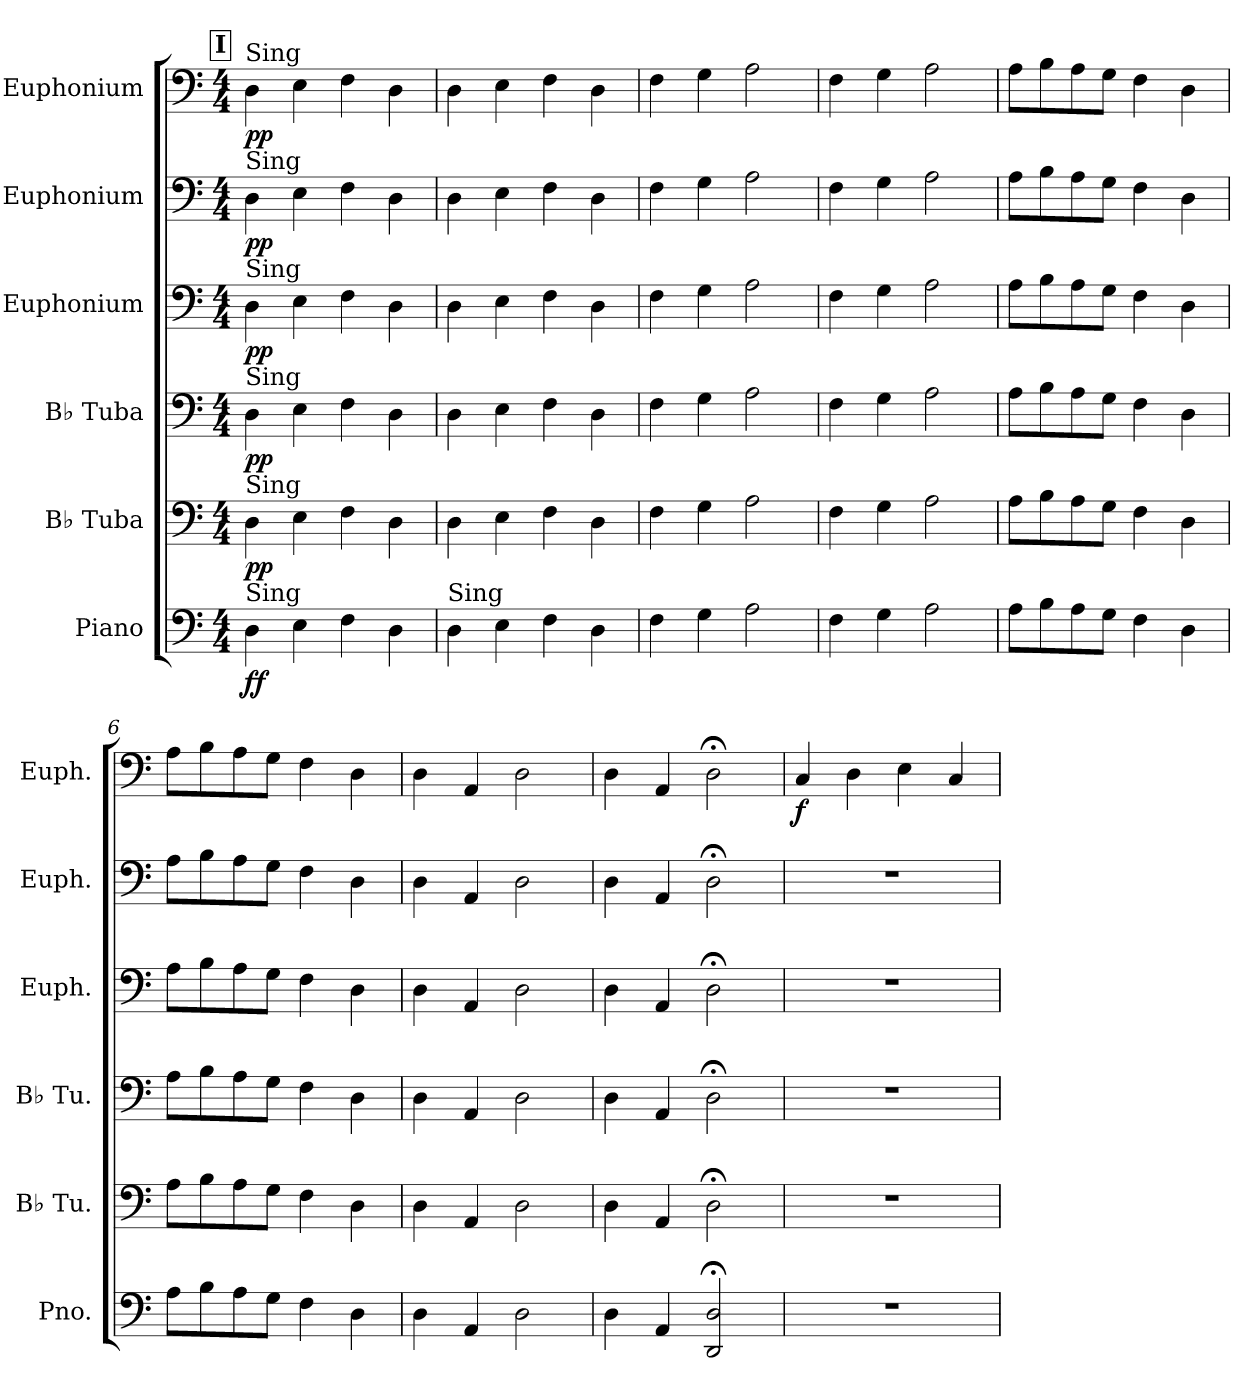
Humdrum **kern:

**kern	**dynam	**kern	**dynam	**kern	**dynam	**kern	**dynam	**kern	**dynam	**kern	**dynam
*part6	*part6	*part5	*part5	*part4	*part4	*part3	*part3	*part2	*part2	*part1	*part1
*staff6	*staff6	*staff5	*staff5	*staff4	*staff4	*staff3	*staff3	*staff2	*staff2	*staff1	*staff1
*I"Piano	*	*I"B♭ Tuba	*	*I"B♭ Tuba	*	*I"Euphonium	*	*I"Euphonium	*	*I"Euphonium	*
*I'Pno.	*	*I'B♭ Tu.	*	*I'B♭ Tu.	*	*I'Euph.	*	*I'Euph.	*	*I'Euph.	*
*clefF4	*	*clefF4	*	*clefF4	*	*clefF4	*	*clefF4	*	*clefF4	*
*k[]	*	*k[]	*	*k[]	*	*k[]	*	*k[]	*	*k[]	*
*M4/4	*	*M4/4	*	*M4/4	*	*M4/4	*	*M4/4	*	*M4/4	*
*MM60	*	*MM60	*	*MM60	*	*MM60	*	*MM60	*	*MM60	*
!!LO:REH:place=s1:a:B:fs=14:t=I
=1	=1	=1	=1	=1	=1	=1	=1	=1	=1	=1	=1
!	!	!	!	!	!	!	!	!	!	!LO:TX:a:t=Sing	!
!	!	!	!	!	!	!	!	!LO:TX:a:t=Sing	!	!	!
!	!	!	!	!	!	!LO:TX:a:t=Sing	!	!	!	!	!
!	!	!	!	!LO:TX:a:t=Sing	!	!	!	!	!	!	!
!	!	!LO:TX:a:t=Sing	!	!	!	!	!	!	!	!	!
!LO:TX:a:t=Sing	!	!	!	!	!	!	!	!	!	!	!
!	!LO:DY:b	!	!LO:DY:b	!	!LO:DY:b	!	!LO:DY:b	!	!LO:DY:b	!	!LO:DY:b
4D\	ff	4D\	pp	4D\	pp	4D\	pp	4D\	pp	4D\	pp
4E\	.	4E\	.	4E\	.	4E\	.	4E\	.	4E\	.
4F\	.	4F\	.	4F\	.	4F\	.	4F\	.	4F\	.
4D\	.	4D\	.	4D\	.	4D\	.	4D\	.	4D\	.
=2	=2	=2	=2	=2	=2	=2	=2	=2	=2	=2	=2
!LO:TX:a:t=Sing	!	!	!	!	!	!	!	!	!	!	!
4D\	.	4D\	.	4D\	.	4D\	.	4D\	.	4D\	.
4E\	.	4E\	.	4E\	.	4E\	.	4E\	.	4E\	.
4F\	.	4F\	.	4F\	.	4F\	.	4F\	.	4F\	.
4D\	.	4D\	.	4D\	.	4D\	.	4D\	.	4D\	.
=3	=3	=3	=3	=3	=3	=3	=3	=3	=3	=3	=3
4F\	.	4F\	.	4F\	.	4F\	.	4F\	.	4F\	.
4G\	.	4G\	.	4G\	.	4G\	.	4G\	.	4G\	.
2A\	.	2A\	.	2A\	.	2A\	.	2A\	.	2A\	.
=4	=4	=4	=4	=4	=4	=4	=4	=4	=4	=4	=4
4F\	.	4F\	.	4F\	.	4F\	.	4F\	.	4F\	.
4G\	.	4G\	.	4G\	.	4G\	.	4G\	.	4G\	.
2A\	.	2A\	.	2A\	.	2A\	.	2A\	.	2A\	.
=5	=5	=5	=5	=5	=5	=5	=5	=5	=5	=5	=5
8A\L	.	8A\L	.	8A\L	.	8A\L	.	8A\L	.	8A\L	.
8B\	.	8B\	.	8B\	.	8B\	.	8B\	.	8B\	.
8A\	.	8A\	.	8A\	.	8A\	.	8A\	.	8A\	.
8G\J	.	8G\J	.	8G\J	.	8G\J	.	8G\J	.	8G\J	.
4F\	.	4F\	.	4F\	.	4F\	.	4F\	.	4F\	.
4D\	.	4D\	.	4D\	.	4D\	.	4D\	.	4D\	.
=6	=6	=6	=6	=6	=6	=6	=6	=6	=6	=6	=6
8A\L	.	8A\L	.	8A\L	.	8A\L	.	8A\L	.	8A\L	.
8B\	.	8B\	.	8B\	.	8B\	.	8B\	.	8B\	.
8A\	.	8A\	.	8A\	.	8A\	.	8A\	.	8A\	.
8G\J	.	8G\J	.	8G\J	.	8G\J	.	8G\J	.	8G\J	.
4F\	.	4F\	.	4F\	.	4F\	.	4F\	.	4F\	.
4D\	.	4D\	.	4D\	.	4D\	.	4D\	.	4D\	.
=7	=7	=7	=7	=7	=7	=7	=7	=7	=7	=7	=7
4D\	.	4D\	.	4D\	.	4D\	.	4D\	.	4D\	.
4AA/	.	4AA/	.	4AA/	.	4AA/	.	4AA/	.	4AA/	.
2D\	.	2D\	.	2D\	.	2D\	.	2D\	.	2D\	.
!!LO:PB:g=z
=8	=8	=8	=8	=8	=8	=8	=8	=8	=8	=8	=8
4D\	.	4D\	.	4D\	.	4D\	.	4D\	.	4D\	.
4AA/	.	4AA/	.	4AA/	.	4AA/	.	4AA/	.	4AA/	.
2DD/;<Z 2D/;<Z	.	2D;<Z\	.	2D;<Z\	.	2D;<Z\	.	2D;<Z\	.	2D;<Z\	.
=9	=9	=9	=9	=9	=9	=9	=9	=9	=9	=9	=9
!!LO:REH:place=s1:a:B:fs=14:t=II
*	*	*	*	*	*	*	*	*	*	*MM100	*
!	!	!	!	!	!	!	!	!	!	!	!LO:DY:b
1r	.	1r	.	1r	.	1r	.	1r	.	4C/	f
.	.	.	.	.	.	.	.	.	.	4D\	.
.	.	.	.	.	.	.	.	.	.	4E\	.
.	.	.	.	.	.	.	.	.	.	4C/	.
=	=	=	=	=	=	=	=	=	=	=	=
*-	*-	*-	*-	*-	*-	*-	*-	*-	*-	*-	*-
